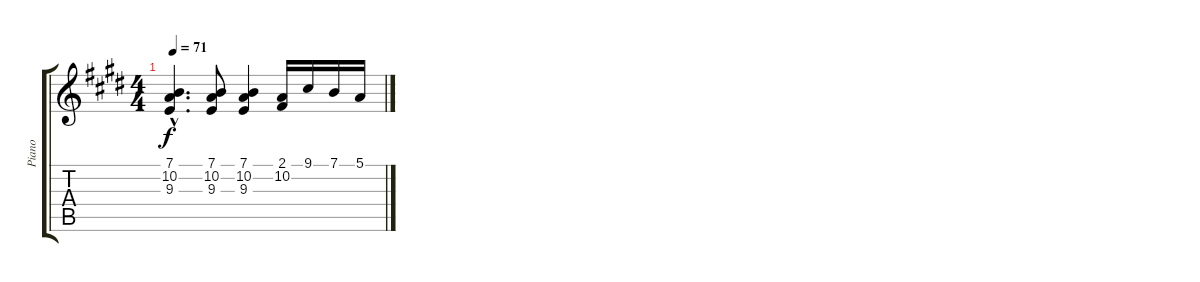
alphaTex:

\track ("Piano" "Piano") {instrument acousticgrandpiano}
\staff {score tabs}
\tuning (E4 B3 G3 D3 A2 E2) {hide}
\ts (4 4)
\tempo 71
\clef g2
\ks e
(7.1{hac} 10.2{hac} 9.3{hac}).4{d dy f} (7.1 10.2 9.3).8 (7.1 10.2 9.3).4 (2.1 10.2).16 9.1.16 7.1.16 5.1.16
